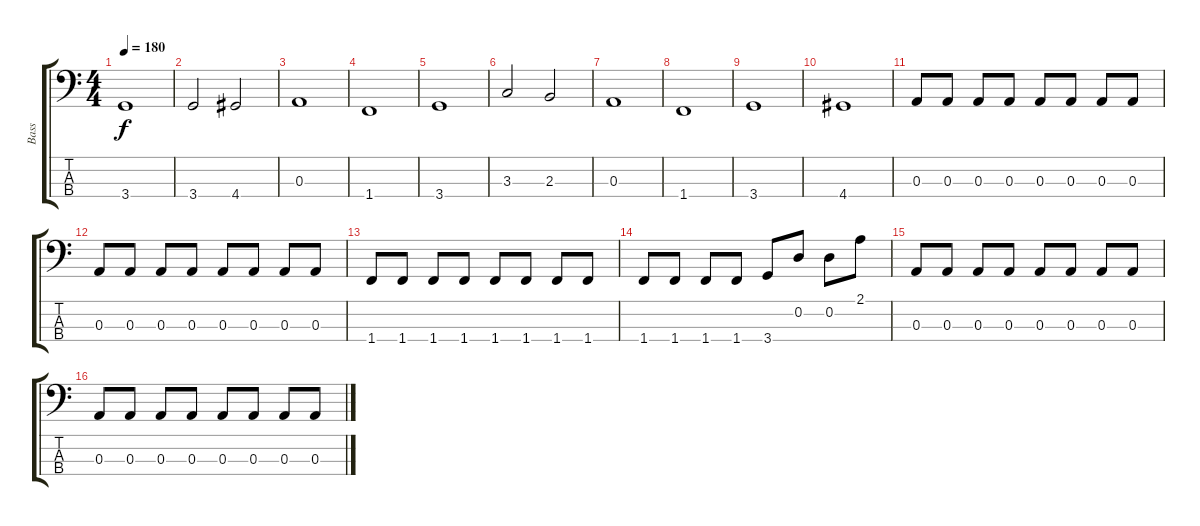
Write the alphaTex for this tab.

\track ("Bass" "Bass") {instrument electricbassfinger}
\staff {score tabs}
\tuning (G2 D2 A1 E1) {hide}
\ts (4 4)
\tempo 180
\clef f4
\ks c
3.4.1{dy f} |
3.4.2 4.4.2 |
0.3.1 |
1.4.1 |
3.4.1 |
3.3.2 2.3.2 |
0.3.1 |
1.4.1 |
3.4.1 |
4.4.1 |
0.3.8 0.3.8 0.3.8 0.3.8 0.3.8 0.3.8 0.3.8 0.3.8 |
0.3.8 0.3.8 0.3.8 0.3.8 0.3.8 0.3.8 0.3.8 0.3.8 |
1.4.8 1.4.8 1.4.8 1.4.8 1.4.8 1.4.8 1.4.8 1.4.8 |
1.4.8 1.4.8 1.4.8 1.4.8 3.4.8 0.2.8 0.2.8 2.1.8 |
0.3.8 0.3.8 0.3.8 0.3.8 0.3.8 0.3.8 0.3.8 0.3.8 |
0.3.8 0.3.8 0.3.8 0.3.8 0.3.8 0.3.8 0.3.8 0.3.8
